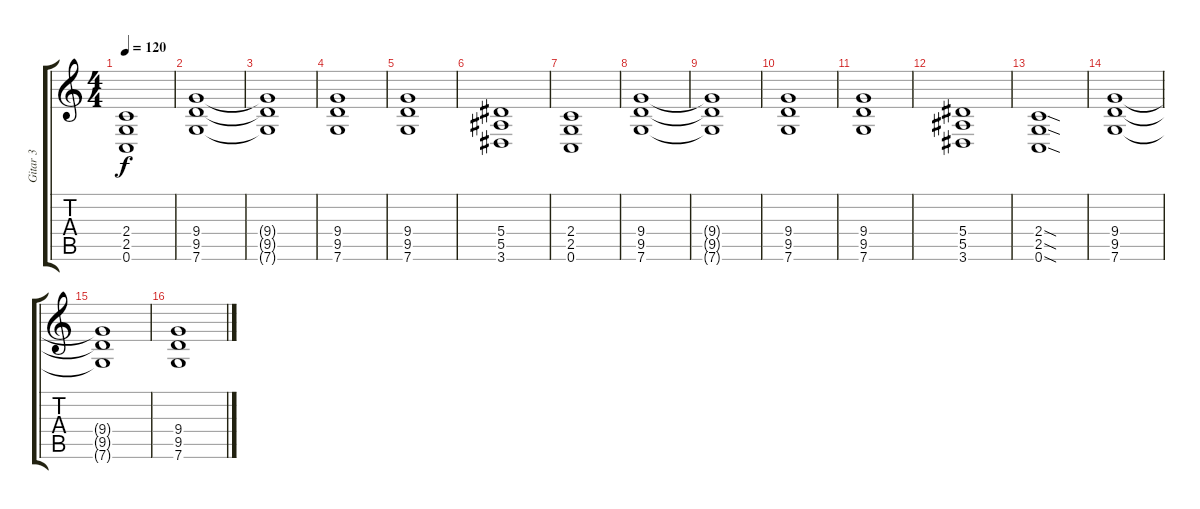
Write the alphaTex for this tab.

\track ("Gitar 3" "Gitar 3") {instrument distortionguitar}
\staff {score tabs}
\tuning (C4 G3 Eb3 Bb2 F2 C2) {hide}
\ts (4 4)
\tempo 120
\clef g2
\ks c
(2.4 2.5 0.6).1{dy f} |
(9.4 9.5 7.6).1 |
(9.4{t} 9.5{t} 7.6{t}).1 |
(9.4 9.5 7.6).1 |
(9.4 9.5 7.6).1 |
(5.4 5.5 3.6).1 |
(2.4 2.5 0.6).1 |
(9.4 9.5 7.6).1 |
(9.4{t} 9.5{t} 7.6{t}).1 |
(9.4 9.5 7.6).1 |
(9.4 9.5 7.6).1 |
(5.4 5.5 3.6).1 |
(2.4{sod} 2.5{sod} 0.6{sod}).1 |
(9.4 9.5 7.6).1 |
(9.4{t} 9.5{t} 7.6{t}).1 |
(9.4 9.5 7.6).1
